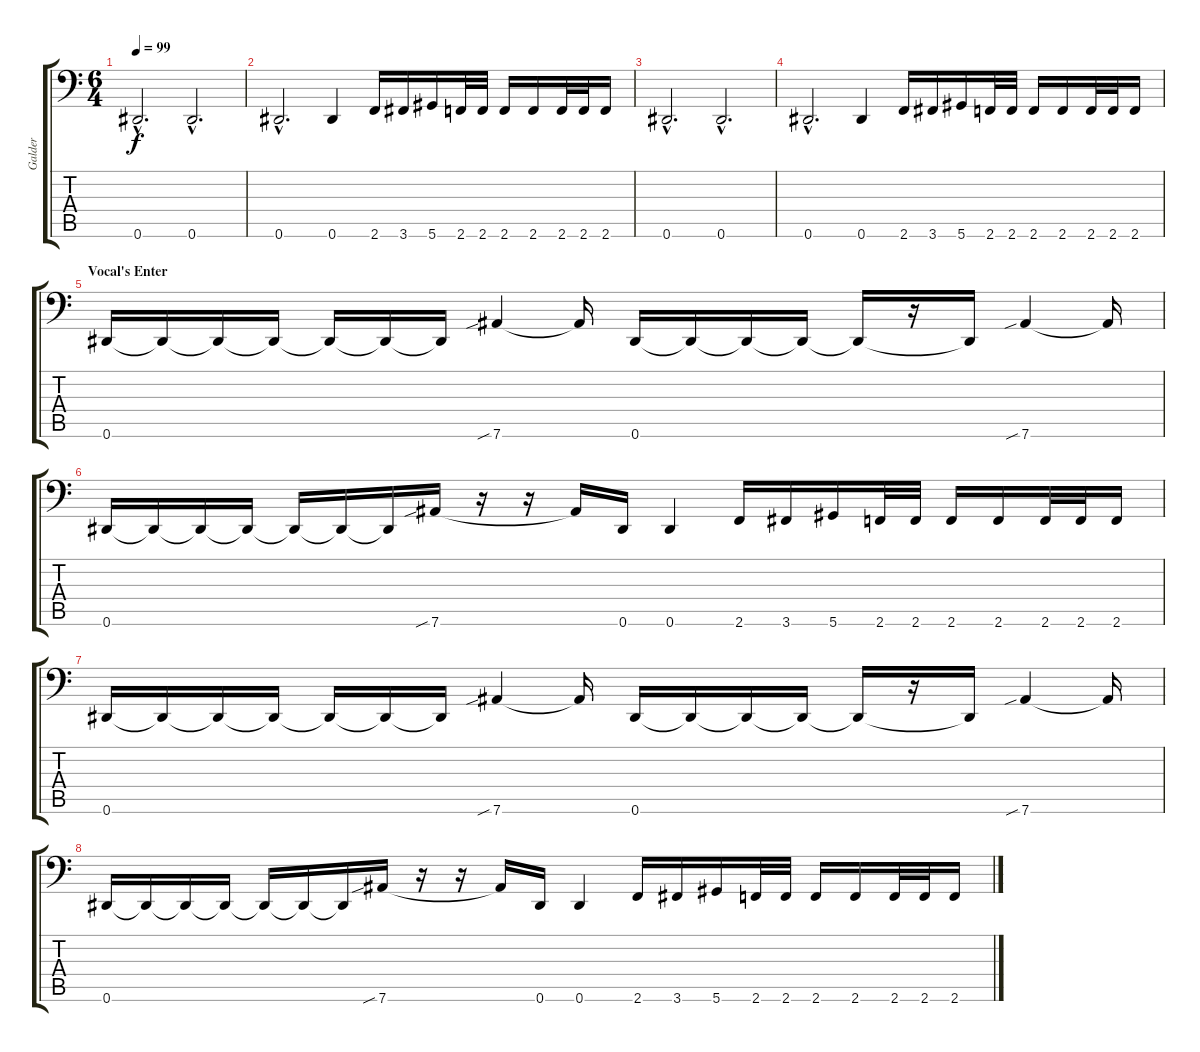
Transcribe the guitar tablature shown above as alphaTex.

\track ("Galder" "Galder") {instrument electricbasspick}
\staff {score tabs}
\tuning (Eb3 Bb2 Gb2 Db2 Ab1 Eb1) {hide}
\ts (6 4)
\tempo 99
\clef f4
\ks c
0.6{hac}.2{d dy f} 0.6{hac}.2{d} |
0.6{hac}.2{d} 0.6.4 2.6.16 3.6.16 5.6.16 2.6.32 2.6.32 2.6.16 2.6.16 2.6.32 2.6.32 2.6.16 |
0.6{hac}.2{d} 0.6{hac}.2{d} |
0.6{hac}.2{d} 0.6.4 2.6.16 3.6.16 5.6.16 2.6.32 2.6.32 2.6.16 2.6.16 2.6.32 2.6.32 2.6.16 |
\section ("" "Vocal's Enter")
0.6.16 0.6{t}.16 0.6{t}.16 0.6{t}.16 0.6{t}.16 0.6{t}.16 0.6{t}.16 7.6{sib}.4 7.6{t}.16 0.6.16 0.6{t}.16 0.6{t}.16 0.6{t}.16 0.6{t}.16 r.16 0.6{t}.16 7.6{sib}.4 7.6{t}.16 |
0.6.16 0.6{t}.16 0.6{t}.16 0.6{t}.16 0.6{t}.16 0.6{t}.16 0.6{t}.16 7.6{sib}.16 r.16 r.16 7.6{t}.16 0.6.16 0.6.4 2.6.16 3.6.16 5.6.16 2.6.32 2.6.32 2.6.16 2.6.16 2.6.32 2.6.32 2.6.16 |
0.6.16 0.6{t}.16 0.6{t}.16 0.6{t}.16 0.6{t}.16 0.6{t}.16 0.6{t}.16 7.6{sib}.4 7.6{t}.16 0.6.16 0.6{t}.16 0.6{t}.16 0.6{t}.16 0.6{t}.16 r.16 0.6{t}.16 7.6{sib}.4 7.6{t}.16 |
0.6.16 0.6{t}.16 0.6{t}.16 0.6{t}.16 0.6{t}.16 0.6{t}.16 0.6{t}.16 7.6{sib}.16 r.16 r.16 7.6{t}.16 0.6.16 0.6.4 2.6.16 3.6.16 5.6.16 2.6.32 2.6.32 2.6.16 2.6.16 2.6.32 2.6.32 2.6.16
